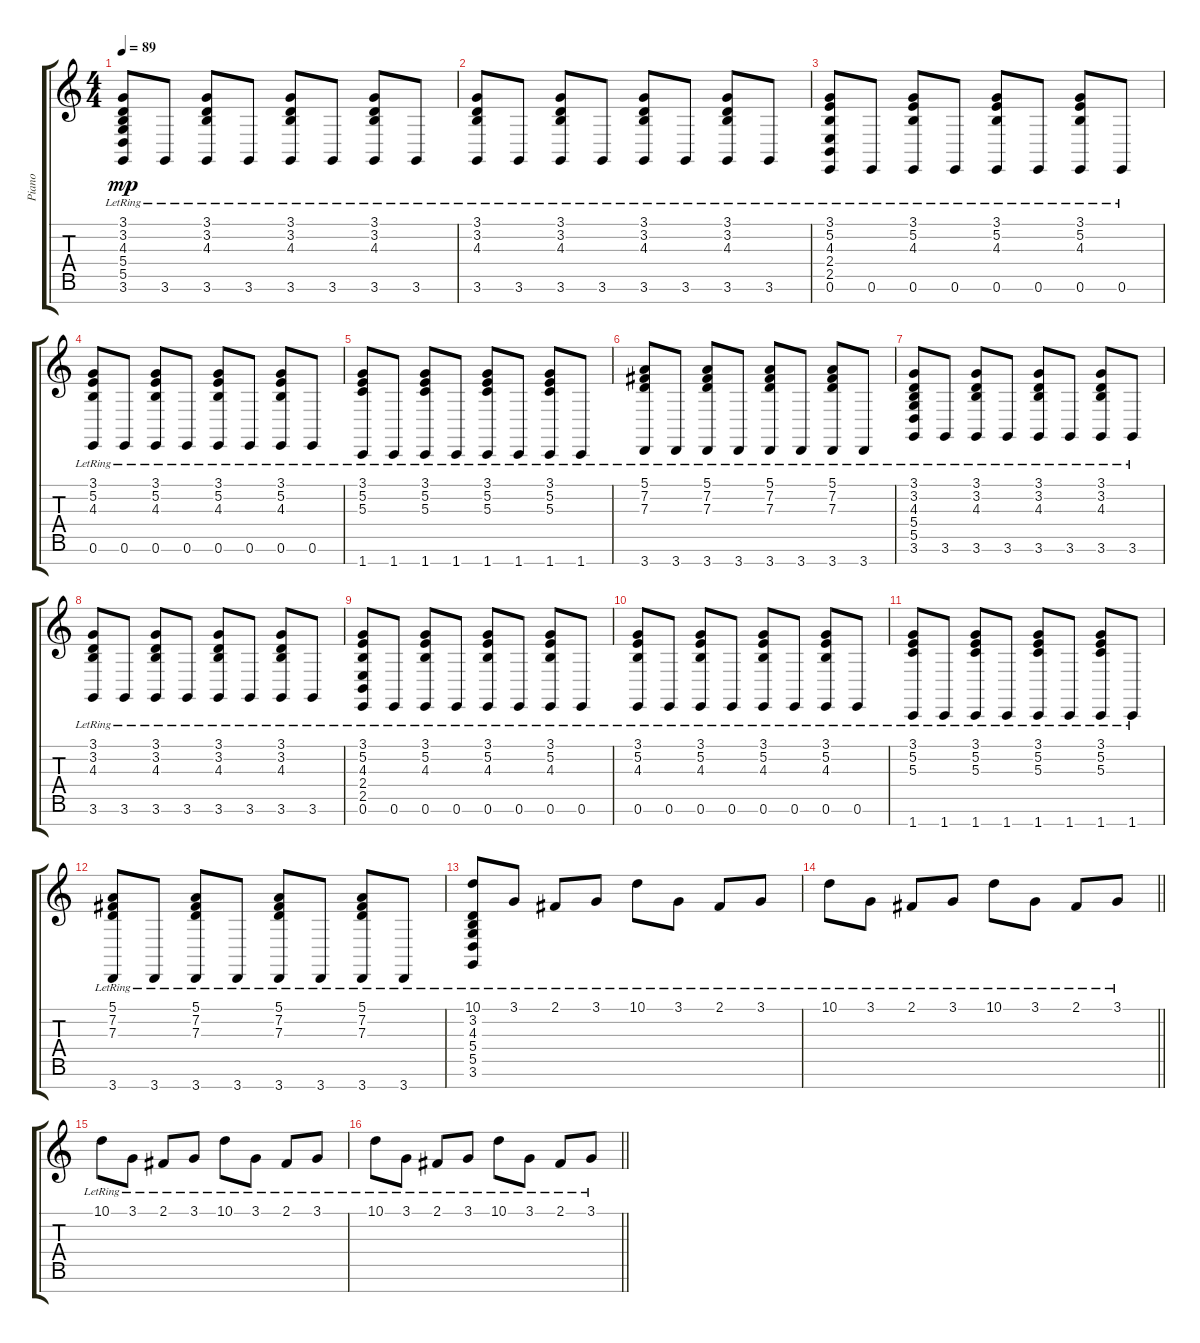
\track ("Piano" "Piano") {instrument acousticgrandpiano}
\staff {score tabs}
\tuning (E4 B3 G3 D3 A2 E2 B1) {hide}
\ts (4 4)
\tempo 89
\clef g2
\ks c
(3.1{lr} 3.2{lr} 4.3{lr} 5.4{lr} 5.5{lr} 3.6{lr}).8{dy mp} 3.6{lr}.8 (3.1{lr} 3.2{lr} 4.3{lr} 3.6{lr}).8 3.6{lr}.8 (3.1{lr} 3.2{lr} 4.3{lr} 3.6{lr}).8 3.6{lr}.8 (3.1{lr} 3.2{lr} 4.3{lr} 3.6{lr}).8 3.6{lr}.8 |
(3.1{lr} 3.2{lr} 4.3{lr} 3.6{lr}).8 3.6{lr}.8 (3.1{lr} 3.2{lr} 4.3{lr} 3.6{lr}).8 3.6{lr}.8 (3.1{lr} 3.2{lr} 4.3{lr} 3.6{lr}).8 3.6{lr}.8 (3.1{lr} 3.2{lr} 4.3{lr} 3.6{lr}).8 3.6{lr}.8 |
(3.1{lr} 5.2{lr} 4.3{lr} 2.4{lr} 2.5{lr} 0.6{lr}).8 0.6{lr}.8 (3.1{lr} 5.2{lr} 4.3{lr} 0.6{lr}).8 0.6{lr}.8 (3.1{lr} 5.2{lr} 4.3{lr} 0.6{lr}).8 0.6{lr}.8 (3.1{lr} 5.2{lr} 4.3{lr} 0.6{lr}).8 0.6{lr}.8 |
(3.1{lr} 5.2{lr} 4.3{lr} 0.6{lr}).8 0.6{lr}.8 (3.1{lr} 5.2{lr} 4.3{lr} 0.6{lr}).8 0.6{lr}.8 (3.1{lr} 5.2{lr} 4.3{lr} 0.6{lr}).8 0.6{lr}.8 (3.1{lr} 5.2{lr} 4.3{lr} 0.6{lr}).8 0.6{lr}.8 |
(3.1{lr} 5.2{lr} 5.3{lr} 1.7{lr}).8 1.7{lr}.8 (3.1{lr} 5.2{lr} 5.3{lr} 1.7{lr}).8 1.7{lr}.8 (3.1{lr} 5.2{lr} 5.3{lr} 1.7{lr}).8 1.7{lr}.8 (3.1{lr} 5.2{lr} 5.3{lr} 1.7{lr}).8 1.7{lr}.8 |
(5.1{lr} 7.2{lr} 7.3{lr} 3.7{lr}).8 3.7{lr}.8 (5.1{lr} 7.2{lr} 7.3{lr} 3.7{lr}).8 3.7{lr}.8 (5.1{lr} 7.2{lr} 7.3{lr} 3.7{lr}).8 3.7{lr}.8 (5.1{lr} 7.2{lr} 7.3{lr} 3.7{lr}).8 3.7{lr}.8 |
(3.1{lr} 3.2{lr} 4.3{lr} 5.4{lr} 5.5{lr} 3.6{lr}).8 3.6{lr}.8 (3.1{lr} 3.2{lr} 4.3{lr} 3.6{lr}).8 3.6{lr}.8 (3.1{lr} 3.2{lr} 4.3{lr} 3.6{lr}).8 3.6{lr}.8 (3.1{lr} 3.2{lr} 4.3{lr} 3.6{lr}).8 3.6{lr}.8 |
(3.1{lr} 3.2{lr} 4.3{lr} 3.6{lr}).8 3.6{lr}.8 (3.1{lr} 3.2{lr} 4.3{lr} 3.6{lr}).8 3.6{lr}.8 (3.1{lr} 3.2{lr} 4.3{lr} 3.6{lr}).8 3.6{lr}.8 (3.1{lr} 3.2{lr} 4.3{lr} 3.6{lr}).8 3.6{lr}.8 |
(3.1{lr} 5.2{lr} 4.3{lr} 2.4{lr} 2.5{lr} 0.6{lr}).8 0.6{lr}.8 (3.1{lr} 5.2{lr} 4.3{lr} 0.6{lr}).8 0.6{lr}.8 (3.1{lr} 5.2{lr} 4.3{lr} 0.6{lr}).8 0.6{lr}.8 (3.1{lr} 5.2{lr} 4.3{lr} 0.6{lr}).8 0.6{lr}.8 |
(3.1{lr} 5.2{lr} 4.3{lr} 0.6{lr}).8 0.6{lr}.8 (3.1{lr} 5.2{lr} 4.3{lr} 0.6{lr}).8 0.6{lr}.8 (3.1{lr} 5.2{lr} 4.3{lr} 0.6{lr}).8 0.6{lr}.8 (3.1{lr} 5.2{lr} 4.3{lr} 0.6{lr}).8 0.6{lr}.8 |
(3.1{lr} 5.2{lr} 5.3{lr} 1.7{lr}).8 1.7{lr}.8 (3.1{lr} 5.2{lr} 5.3{lr} 1.7{lr}).8 1.7{lr}.8 (3.1{lr} 5.2{lr} 5.3{lr} 1.7{lr}).8 1.7{lr}.8 (3.1{lr} 5.2{lr} 5.3{lr} 1.7{lr}).8 1.7{lr}.8 |
(5.1{lr} 7.2{lr} 7.3{lr} 3.7{lr}).8 3.7{lr}.8 (5.1{lr} 7.2{lr} 7.3{lr} 3.7{lr}).8 3.7{lr}.8 (5.1{lr} 7.2{lr} 7.3{lr} 3.7{lr}).8 3.7{lr}.8 (5.1{lr} 7.2{lr} 7.3{lr} 3.7{lr}).8 3.7{lr}.8 |
(10.1{lr} 3.2{lr} 4.3{lr} 5.4{lr} 5.5{lr} 3.6{lr}).8 3.1{lr}.8 2.1{lr}.8 3.1{lr}.8 10.1{lr}.8 3.1{lr}.8 2.1{lr}.8 3.1{lr}.8 |
\barLineRight lightlight
10.1{lr}.8 3.1{lr}.8 2.1{lr}.8 3.1{lr}.8 10.1{lr}.8 3.1{lr}.8 2.1{lr}.8 3.1{lr}.8 |
10.1{lr}.8 3.1{lr}.8 2.1{lr}.8 3.1{lr}.8 10.1{lr}.8 3.1{lr}.8 2.1{lr}.8 3.1{lr}.8 |
\barLineRight lightlight
10.1{lr}.8 3.1{lr}.8 2.1{lr}.8 3.1{lr}.8 10.1{lr}.8 3.1{lr}.8 2.1{lr}.8 3.1{lr}.8
